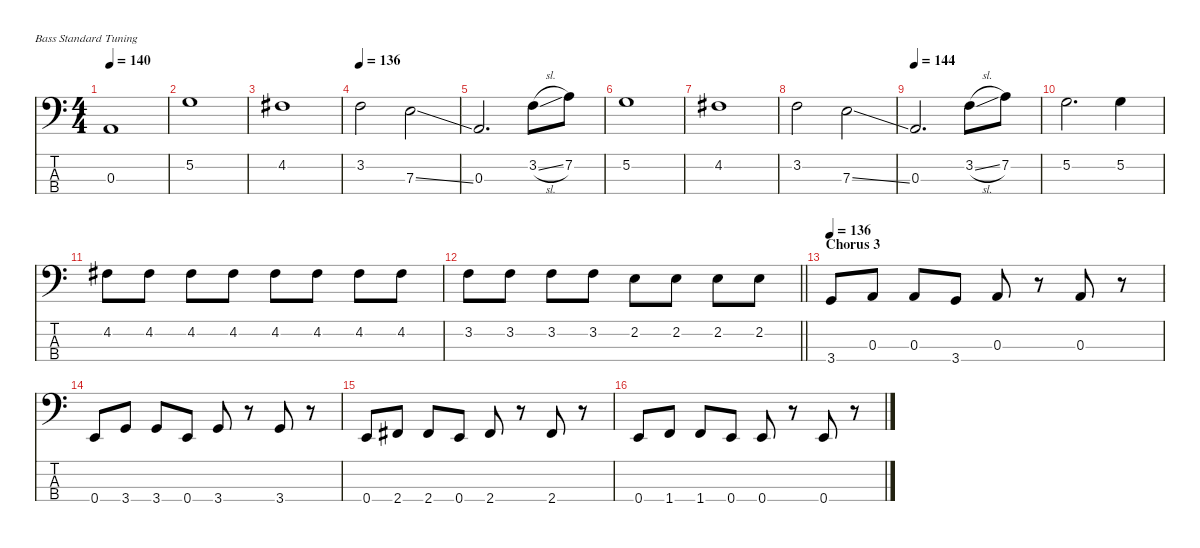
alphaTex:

\defaultSystemsLayout 4
\hideDynamics
\bracketExtendMode nobrackets
\singleTrackTrackNamePolicy hidden
\multiTrackTrackNamePolicy hidden
\firstSystemTrackNameMode fullname
\firstSystemTrackNameOrientation horizontal
\otherSystemsTrackNameOrientation horizontal
\track ("John Paul Jones" "el.bs.") {instrument electricbassfinger}
\staff {score tabs}
\tuning (G2 D2 A1 E1)
\ts (4 4)
\tempo 140
\clef f4
\ks aminor
0.3.1{dy f beam Up} |
5.2.1{beam Down} |
4.2{acc #}.1{beam Down} |
\tempo 136
3.2.2{beam Down} 7.3{ss}.2{beam Down} |
0.3.2{d beam Up} 3.2{sl}.8{beam Down} 7.2.8{beam Down} |
5.2.1{beam Down} |
4.2{acc #}.1{beam Down} |
3.2.2{beam Down} 7.3{ss}.2{beam Down} |
\tempo 144
0.3.2{d beam Up} 3.2{sl}.8{beam Down} 7.2.8{beam Down} |
5.2.2{d beam Down} 5.2.4{beam Down} |
4.2{acc #}.8{beam Down} 4.2{acc #}.8{beam Down} 4.2{acc #}.8{beam Down} 4.2{acc #}.8{beam Down} 4.2{acc #}.8{beam Down} 4.2{acc #}.8{beam Down} 4.2{acc #}.8{beam Down} 4.2{acc #}.8{beam Down} |
\barLineRight lightlight
3.2.8{beam Down} 3.2.8{beam Down} 3.2.8{beam Down} 3.2.8{beam Down} 2.2.8{beam Down} 2.2.8{beam Down} 2.2.8{beam Down} 2.2.8{beam Down} |
\section ("" "Chorus 3")
\tempo 136
3.4.8{beam Up} 0.3.8{beam Up} 0.3.8{beam Up} 3.4.8{beam Up} 0.3.8{beam Up} r.8{beam Up} 0.3.8{beam Up} r.8{beam Up} |
0.4.8{beam Up} 3.4.8{beam Up} 3.4.8{beam Up} 0.4.8{beam Up} 3.4.8{beam Up} r.8{beam Up} 3.4.8{beam Up} r.8{beam Up} |
0.4.8{beam Up} 2.4{acc #}.8{beam Up} 2.4{acc #}.8{beam Up} 0.4.8{beam Up} 2.4{acc #}.8{beam Up} r.8{beam Up} 2.4{acc #}.8{beam Up} r.8{beam Up} |
0.4.8{beam Up} 1.4.8{beam Up} 1.4.8{beam Up} 0.4.8{beam Up} 0.4.8{beam Up} r.8{beam Up} 0.4.8{beam Up} r.8{beam Up}
